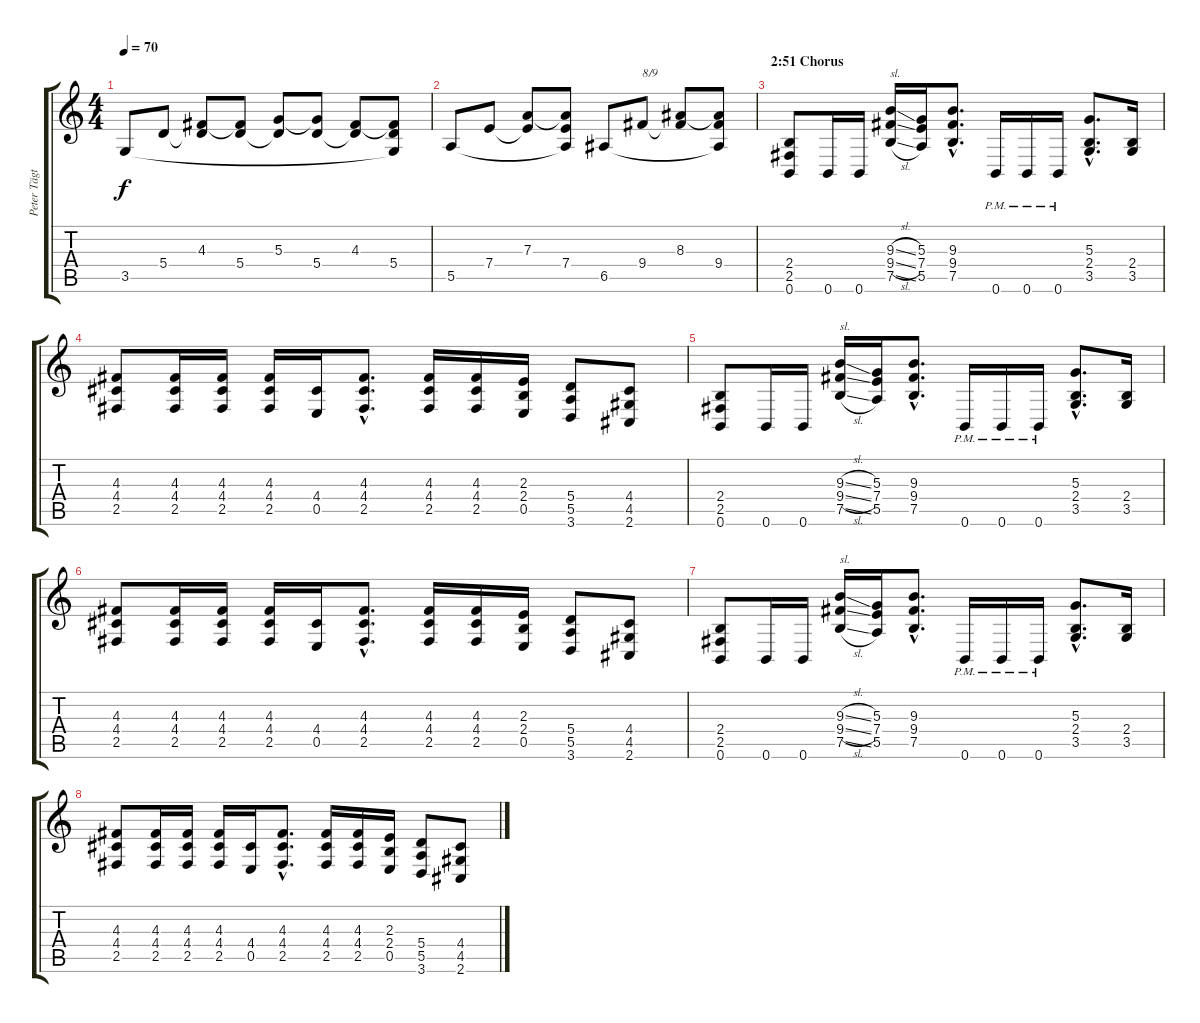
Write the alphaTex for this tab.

\track ("Peter Tägtgren (Lead Guitar)" "Peter Tägt") {instrument distortionguitar}
\staff {score tabs}
\tuning (B3 Gb3 D3 A2 E2 B1) {hide}
\ts (4 4)
\tempo 70
\clef g2
\ks c
3.5.8{dy f} 5.4.8 (4.3 5.4{t}).8 (4.3{t} 5.4).8 (5.3 5.4{t}).8 (5.3{t} 5.4).8 (4.3 5.4{t}).8 (4.3{t} 5.4 3.5{t}).8 |
5.5.8 7.4.8 (7.3 7.4{t}).8 (7.3{t} 7.4 5.5{t}).8 6.5.8 9.4.8{txt "8/9"} (8.3 9.4{t}).8 (8.3{t} 9.4 6.5{t}).8 |
\section ("" "2:51 Chorus")
(2.4 2.5 0.6).8 0.6.16 0.6.16 (9.3{sl} 9.4{sl} 7.5{sl}).16{txt "sl."} (5.3 7.4 5.5).16 (9.3{hac} 9.4{hac} 7.5{hac}).8{d} 0.6{pm}.16 0.6{pm}.16 0.6{pm}.16 (5.3{hac} 2.4{hac} 3.5{hac}).8{d} (2.4 3.5).16 |
(4.3 4.4 2.5).8 (4.3 4.4 2.5).16 (4.3 4.4 2.5).16 (4.3 4.4 2.5).16 (4.4 0.5).16 (4.3{hac} 4.4{hac} 2.5{hac}).8{d} (4.3 4.4 2.5).16 (4.3 4.4 2.5).16 (2.3 2.4 0.5).16 (5.4 5.5 3.6).8 (4.4 4.5 2.6).8 |
(2.4 2.5 0.6).8 0.6.16 0.6.16 (9.3{sl} 9.4{sl} 7.5{sl}).16{txt "sl."} (5.3 7.4 5.5).16 (9.3{hac} 9.4{hac} 7.5{hac}).8{d} 0.6{pm}.16 0.6{pm}.16 0.6{pm}.16 (5.3{hac} 2.4{hac} 3.5{hac}).8{d} (2.4 3.5).16 |
(4.3 4.4 2.5).8 (4.3 4.4 2.5).16 (4.3 4.4 2.5).16 (4.3 4.4 2.5).16 (4.4 0.5).16 (4.3{hac} 4.4{hac} 2.5{hac}).8{d} (4.3 4.4 2.5).16 (4.3 4.4 2.5).16 (2.3 2.4 0.5).16 (5.4 5.5 3.6).8 (4.4 4.5 2.6).8 |
(2.4 2.5 0.6).8 0.6.16 0.6.16 (9.3{sl} 9.4{sl} 7.5{sl}).16{txt "sl."} (5.3 7.4 5.5).16 (9.3{hac} 9.4{hac} 7.5{hac}).8{d} 0.6{pm}.16 0.6{pm}.16 0.6{pm}.16 (5.3{hac} 2.4{hac} 3.5{hac}).8{d} (2.4 3.5).16 |
(4.3 4.4 2.5).8 (4.3 4.4 2.5).16 (4.3 4.4 2.5).16 (4.3 4.4 2.5).16 (4.4 0.5).16 (4.3{hac} 4.4{hac} 2.5{hac}).8{d} (4.3 4.4 2.5).16 (4.3 4.4 2.5).16 (2.3 2.4 0.5).16 (5.4 5.5 3.6).8 (4.4 4.5 2.6).8
